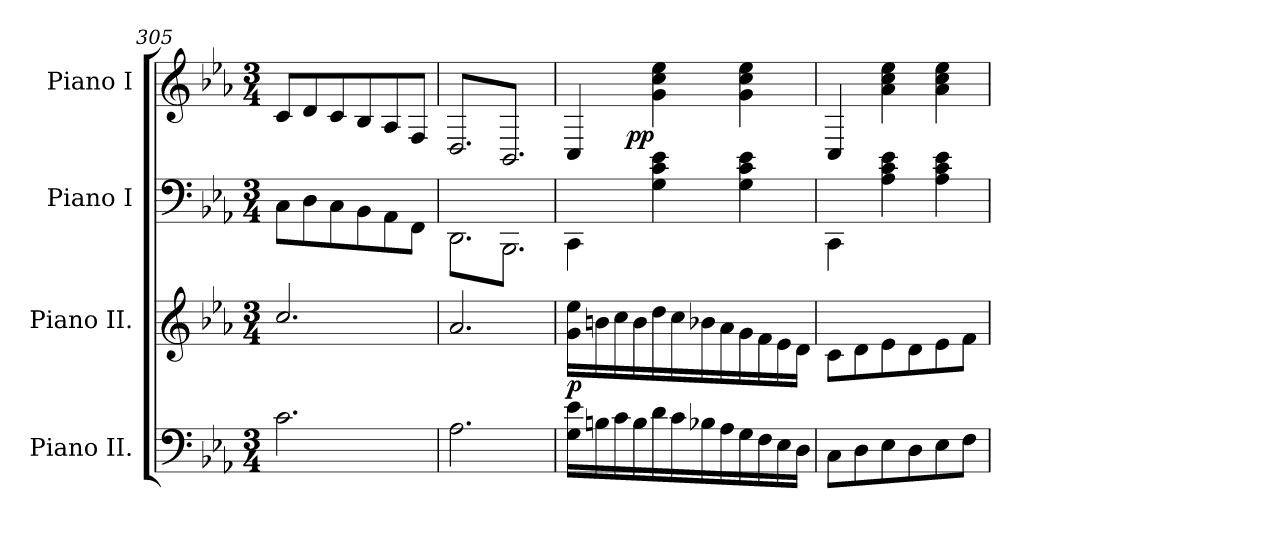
**kern	**kern	**dynam	**kern	**kern	**dynam
*part4	*part3	*part3	*part2	*part1	*part1
*staff4	*staff3	*staff3	*staff2	*staff1	*staff1
*I"Piano II.	*I"Piano II.	*	*I"Piano I	*I"Piano I	*
*clefF4	*clefG2	*	*clefF4	*clefG2	*
*k[b-e-a-]	*k[b-e-a-]	*	*k[b-e-a-]	*k[b-e-a-]	*
*M3/4	*M3/4	*	*M3/4	*M3/4	*
=305	=305	=305	=305	=305	=305
2.c\	2.cc/	.	8C\L	8c/L	.
.	.	.	8D\	8d/	.
.	.	.	8C\	8c/	.
.	.	.	8BB-\	8B-/	.
.	.	.	8AA-\	8A-/	.
.	.	.	8FF\J	8F/J	.
=306	=306	=306	=306	=306	=306
*	*	*	*tremolo	*	*
*	*	*	*	*tremolo	*
2.A-\	2.a-/	.	8DD\L	8D/L	.
.	.	.	8BBB-\	8BB-/	.
.	.	.	8DD\	8D/	.
.	.	.	8BBB-\	8BB-/	.
.	.	.	8DD\	8D/	.
.	.	.	8BBB-\J	8BB-/J	.
*	*	*	*	*Xtremolo	*
*	*	*	*Xtremolo	*	*
=307	=307	=307	=307	=307	=307
16G\ 16e-\LL	16g\ 16ee-\LL	p	4CC\	4C/	.
16Bn\	16bn\	.	.	.	.
16c\	16cc\	.	.	.	.
16B\	16b\	.	.	.	.
!	!	!	!	!	!LO:DY:rj
16d\	16dd\	.	4G\ 4c\ 4e-\	4g\ 4cc\ 4ee-\	pp
16c\	16cc\	.	.	.	.
16B-X\	16b-X\	.	.	.	.
16A-\	16a-\	.	.	.	.
16G\	16g\	.	4G\ 4c\ 4e-\	4g\ 4cc\ 4ee-\	.
16F\	16f\	.	.	.	.
16E-\	16e-\	.	.	.	.
16D\JJ	16d\JJ	.	.	.	.
=308	=308	=308	=308	=308	=308
8C\L	8c\L	.	4CC\	4C/	.
8D\	8d\	.	.	.	.
8E-\	8e-\	.	4A-\ 4c\ 4e-\	4a-\ 4cc\ 4ee-\	.
8D\	8d\	.	.	.	.
8E-\	8e-\	.	4A-\ 4c\ 4e-\	4a-\ 4cc\ 4ee-\	.
8F\J	8f\J	.	.	.	.
=	=	=	=	=	=
*-	*-	*-	*-	*-	*-
